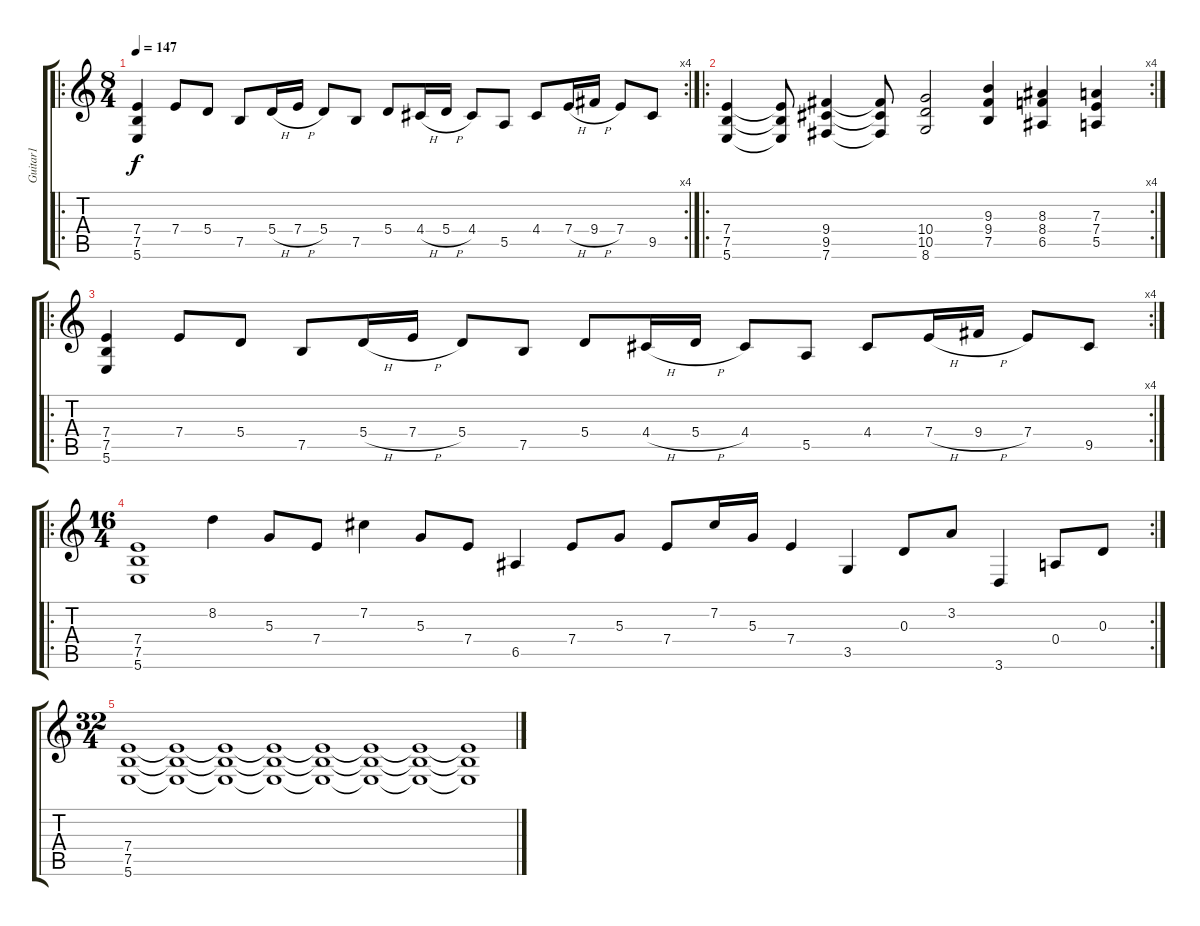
\track ("Guitar1" "Guitar1") {instrument distortionguitar}
\staff {score tabs}
\tuning (B3 Gb3 D3 A2 E2 B1) {hide}
\ro
\rc 4
\ts (8 4)
\tempo 147
\clef g2
\ks c
(7.4 7.5 5.6).4{dy f} 7.4.8 5.4.8 7.5.8 5.4{h}.16 7.4{h}.16 5.4.8 7.5.8 5.4.8 4.4{h}.16 5.4{h}.16 4.4.8 5.5.8 4.4.8 7.4{h}.16 9.4{h}.16 7.4.8 9.5.8 |
\ro
\rc 4
(7.4 7.5 5.6).4 (7.4{t} 7.5{t} 5.6{t}).8 (9.4 9.5 7.6).4 (9.4{t} 9.5{t} 7.6{t}).8 (10.4 10.5 8.6).2 (9.3 9.4 7.5).4 (8.3 8.4 6.5).4 (7.3 7.4 5.5).4 |
\ro
\rc 4
(7.4 7.5 5.6).4 7.4.8 5.4.8 7.5.8 5.4{h}.16 7.4{h}.16 5.4.8 7.5.8 5.4.8 4.4{h}.16 5.4{h}.16 4.4.8 5.5.8 4.4.8 7.4{h}.16 9.4{h}.16 7.4.8 9.5.8 |
\ro
\rc 2
\ts (16 4)
(7.4 7.5 5.6).1 8.2.4 5.3.8 7.4.8 7.2.4 5.3.8 7.4.8 6.5.4 7.4.8 5.3.8 7.4.8 7.2.16 5.3.16 7.4.4 3.5.4 0.3.8 3.2.8 3.6.4 0.4.8 0.3.8 |
\ts (32 4)
(7.4 7.5 5.6).1 (7.4{t} 7.5{t} 5.6{t}).1 (7.4{t} 7.5{t} 5.6{t}).1 (7.4{t} 7.5{t} 5.6{t}).1 (7.4{t} 7.5{t} 5.6{t}).1 (7.4{t} 7.5{t} 5.6{t}).1 (7.4{t} 7.5{t} 5.6{t}).1 (7.4{t} 7.5{t} 5.6{t}).1
